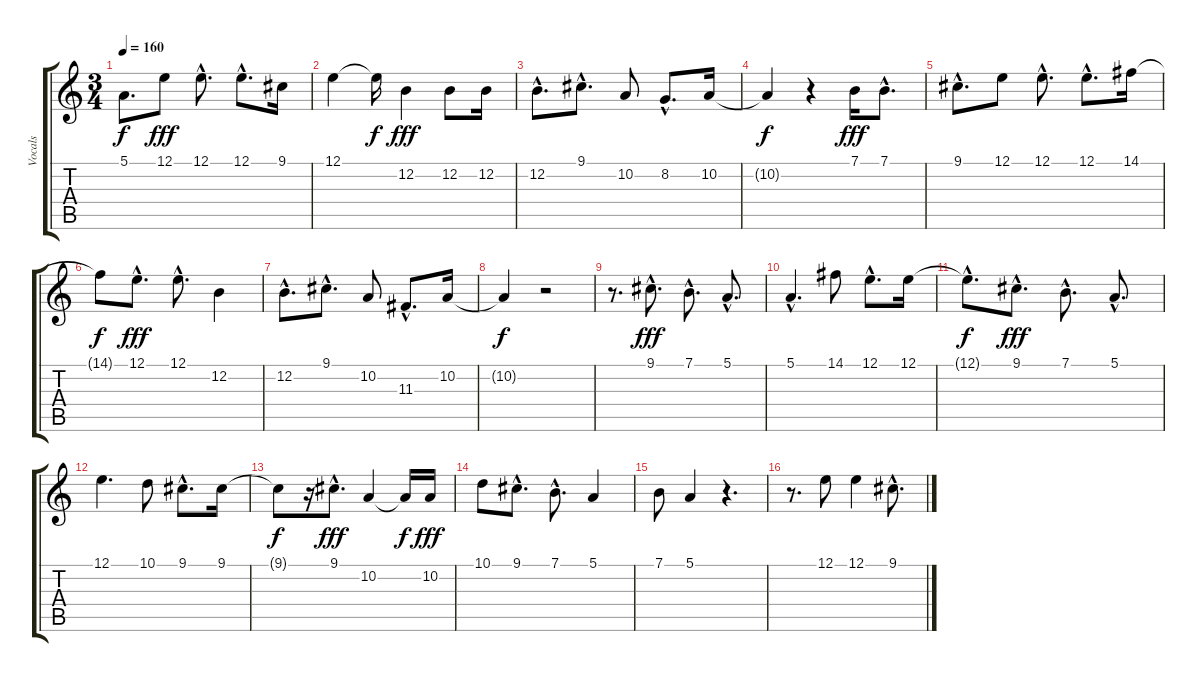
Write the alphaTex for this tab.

\track ("Vocals" "Vocals") {instrument voiceoohs}
\staff {score tabs}
\tuning (E4 B3 G3 D3 A2 E2) {hide}
\ts (3 4)
\tempo 160
\clef g2
\ks c
5.1{t}.8{d dy f} 12.1.8{dy fff} 12.1{hac}.8{d} 12.1{hac}.8{d} 9.1.16 |
12.1.4 12.1{t}.16{dy f} 12.2.4{dy fff} 12.2.8 12.2.16 |
12.2{hac}.8{d} 9.1{hac}.8{d} 10.2.8 8.2{hac}.8{d} 10.2.16 |
10.2{t}.4{dy f} r.4 7.1.16{dy fff} 7.1{hac}.8{d} |
9.1{hac}.8{d} 12.1.8 12.1{hac}.8{d} 12.1{hac}.8{d} 14.1.16 |
14.1{t}.8{dy f} 12.1{hac}.8{d dy fff} 12.1{hac}.8{d} 12.2.4 |
12.2{hac}.8{d} 9.1{hac}.8{d} 10.2.8 11.3{hac}.8{d} 10.2.16 |
10.2{t}.4{dy f} r.2 |
r.8{d} 9.1{hac}.8{d dy fff} 7.1{hac}.8{d} 5.1{hac}.8{d} |
5.1{hac}.4{d} 14.1.8 12.1{hac}.8{d} 12.1.16 |
12.1{hac t}.8{d dy f} 9.1{hac}.8{d dy fff} 7.1{hac}.8{d} 5.1{hac}.8{d} |
12.1.4{d} 10.1.8 9.1{hac}.8{d} 9.1.16 |
9.1{t}.8{dy f} r.16 9.1{hac}.8{d dy fff} 10.2.4 10.2{t}.16{dy f} 10.2.16{dy fff} |
10.1.8 9.1{hac}.8{d} 7.1{hac}.8{d} 5.1.4 |
7.1.8 5.1.4 r.4{d} |
r.8{d} 12.1.8 12.1.4 9.1{hac}.8{d}
